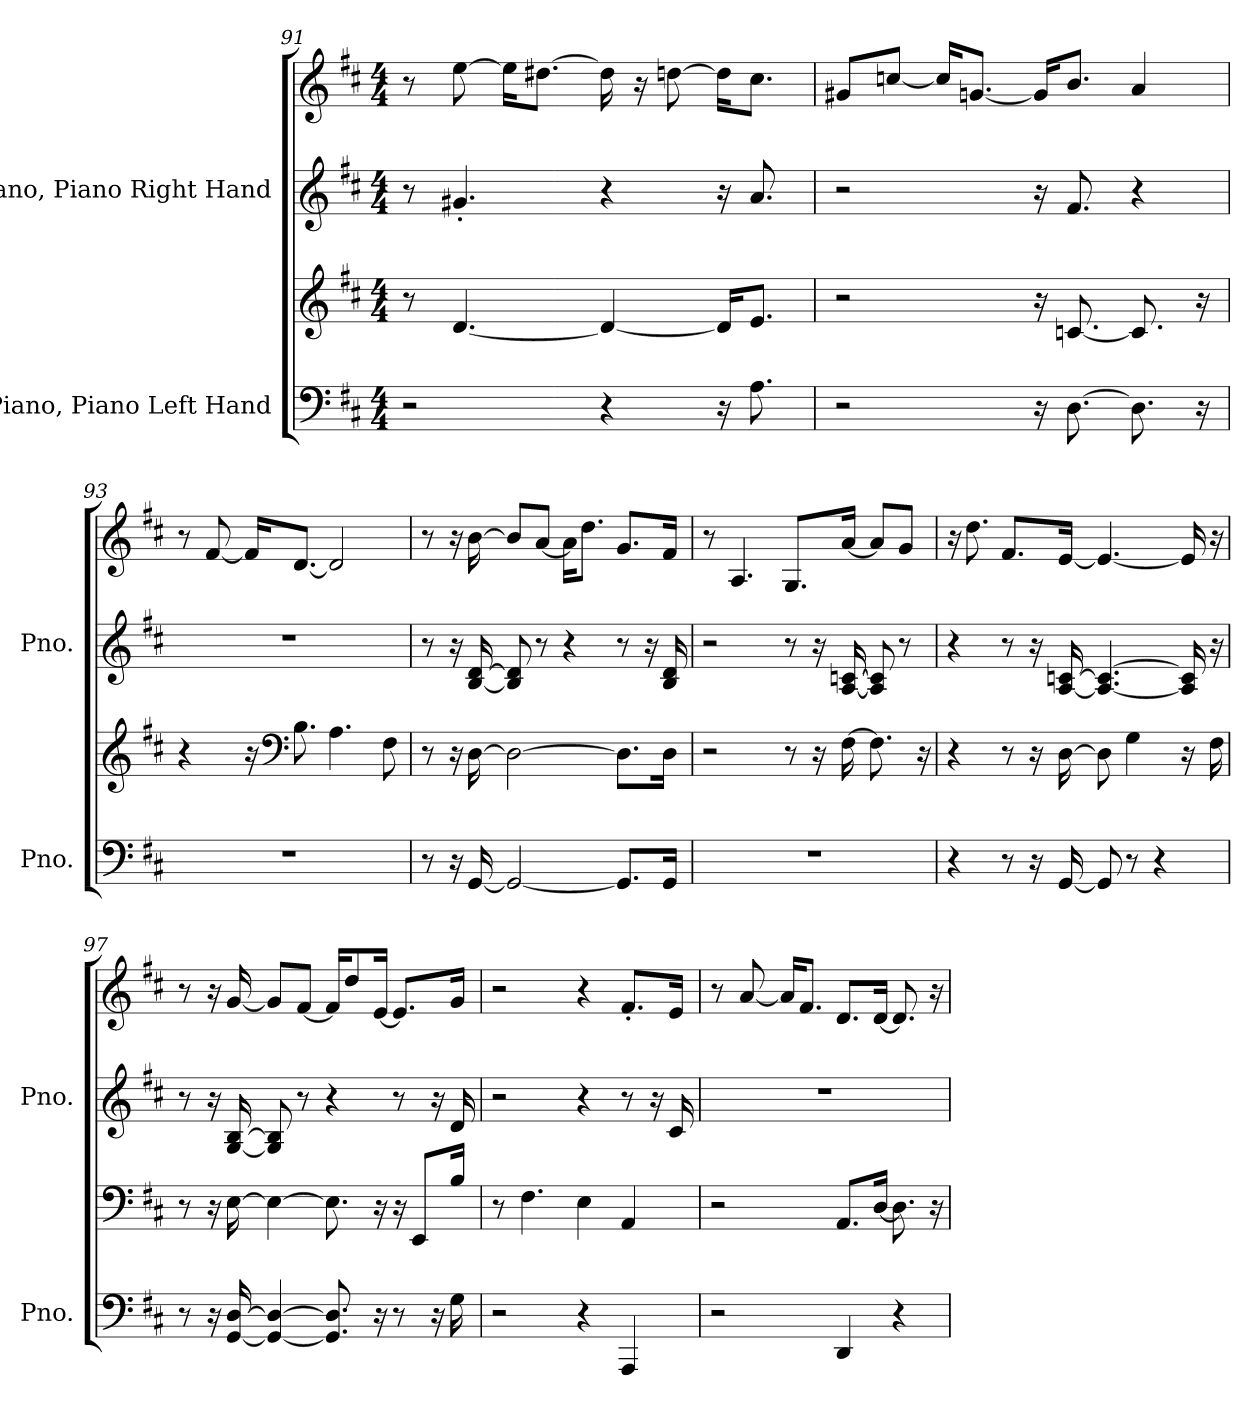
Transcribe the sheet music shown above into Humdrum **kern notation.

**kern	**kern	**kern	**kern
*part2	*part2	*part1	*part1
*staff4	*staff3	*staff2	*staff1
*I"Piano, Piano Left Hand	*	*I"Piano, Piano Right Hand	*
*I'Pno.	*	*I'Pno.	*
*clefF4	*clefG2	*clefG2	*clefG2
*k[f#c#]	*k[f#c#]	*k[f#c#]	*k[f#c#]
*M4/4	*M4/4	*M4/4	*M4/4
=91	=91	=91	=91
2r	8r	8r	8r
.	[4.d/	4.g#X'/	[8ee\
.	.	.	16ee\KL]
.	.	.	[8.dd#X\J
4r	4d/_	4r	16dd#\]
.	.	.	16r
.	.	.	[8ddn\
16r	16d/KL]	16r	16dd\KL]
8.A\	8.e/J	8.a/	8.cc#\J
=92	=92	=92	=92
2r	2r	2r	8g#X/L
.	.	.	[8ccn/J
.	.	.	16cc/KL]
.	.	.	[8.gn/J
16r	16r	16r	16g/KL]
[8.D\	[8.cn/	8.f#/	8.b/J
8.D\]	8.c/]	4r	4a/
16r	16r	.	.
!!LO:LB:g=z
=93	=93	=93	=93
1r	4r	1r	8r
.	.	.	[8f#/
.	16r	.	16f#/KL]
*	*clefF4	*	*
.	8.B\	.	[8.d/J
.	4.A\	.	2d/]
.	8F#\	.	.
=94	=94	=94	=94
8r	8r	8r	8r
16r	16r	16r	16r
[16GG/	[16D\	[16B/ [16d/	[16b\
2GG/_	2D\_	8B/] 8d/]	8b/L]
.	.	8r	[8a/J
.	.	4r	16a\KL]
.	.	.	8.dd\J
8.GG/L]	8.D\L]	8r	8.g/L
.	.	16r	.
16GG/Jk	16D\Jk	16B/ 16d/	16f#/Jk
=95	=95	=95	=95
1r	2r	2r	8r
.	.	.	4.A/
.	8r	8r	8.G/L
.	16r	16r	.
.	[16F#\	[16A/ [16cn/	[16a/Jk
.	8.F#\]	8A/] 8c/]	8a/L]
.	.	8r	8g/J
.	16r	.	.
!!LO:LB:g=z
=96	=96	=96	=96
4r	4r	4r	16r
.	.	.	8.dd\
8r	8r	8r	8.f#/L
16r	16r	16r	.
[16GG/	[16D\	[16A/ [16cn/	[16e/Jk
8GG/]	8D\]	4.A/_ 4.c/_	4.e/_
8r	4G\	.	.
4r	.	.	.
.	16r	16A/] 16c/]	16e/]
.	16F#\	16r	16r
=97	=97	=97	=97
8r	8r	8r	8r
16r	16r	16r	16r
[16GG/ [16D/	[16E\	[16G/ [16B/	[16g/
4GG/_ 4D/_	4E\_	8G/] 8B/]	8g/L]
.	.	8r	[8f#/J
8.GG/] 8.D/]	8.E\]	4r	16f#/KL]
.	.	.	8dd/
16r	16r	.	[16e/Jk
8r	16r	8r	8.e/L]
.	8EE/L	.	.
16r	.	16r	.
16G\	16B/Jk	16d/	16g/Jk
=98	=98	=98	=98
2r	8r	2r	2r
.	4.F#\	.	.
4r	4E\	4r	4r
4AAA/	4AA/	8r	8.f#'/L
.	.	16r	.
.	.	16c#/	16e/Jk
!!LO:PB:g=z
=99	=99	=99	=99
2r	2r	1r	8r
.	.	.	[8a/
.	.	.	16a/KL]
.	.	.	8.f#/J
4DD/	8.AA/L	.	8.d/L
.	[16D/Jk	.	[16d/Jk
4r	8.D\]	.	8.d/]
.	16r	.	16r
=	=	=	=
*-	*-	*-	*-
